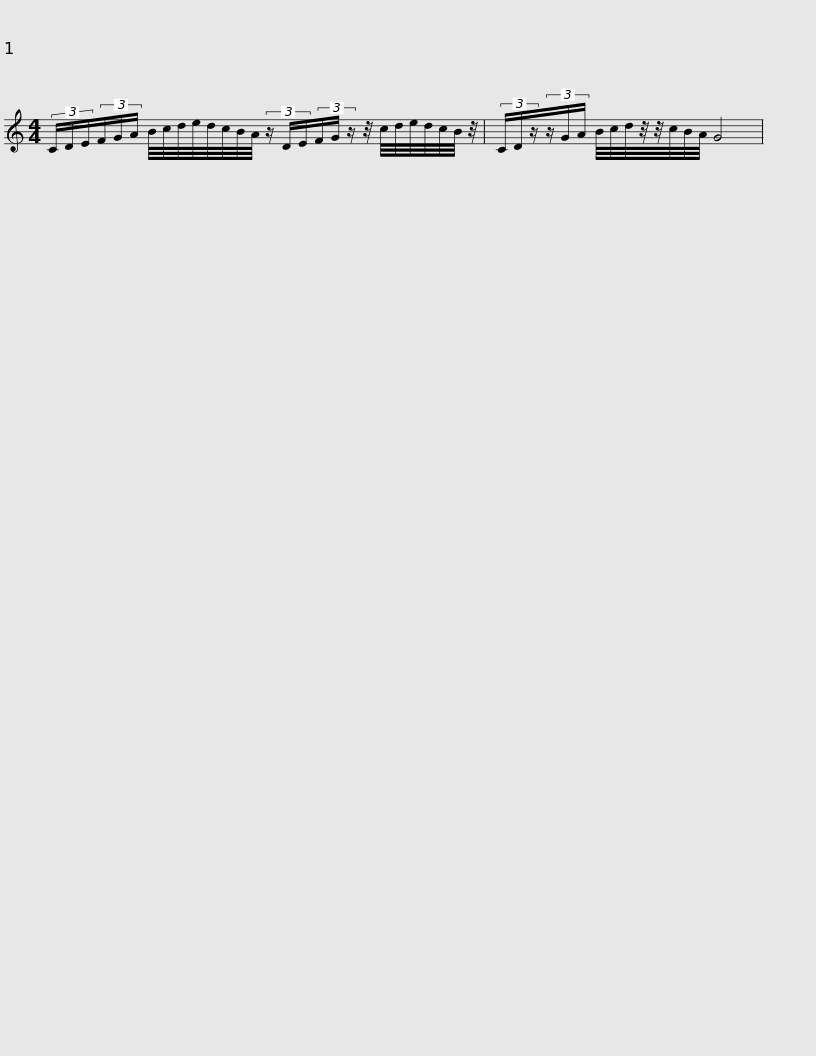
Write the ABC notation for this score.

X:1
L:1/8
M:4/4
I:linebreak $
K:C
V:1 treble
V:1
 (3C/D/E/(3F/G/A/ B/4c/4d/4e/4d/4c/4B/4A/4 (3z/ D/E/(3F/G/ z/ z/4 c/4d/4e/4d/4c/4B/4 z/4 | (3C/D/z/(3z/G/A/ B/4c/4d/4z/4z/4c/4B/4A/4 G4 | %2
